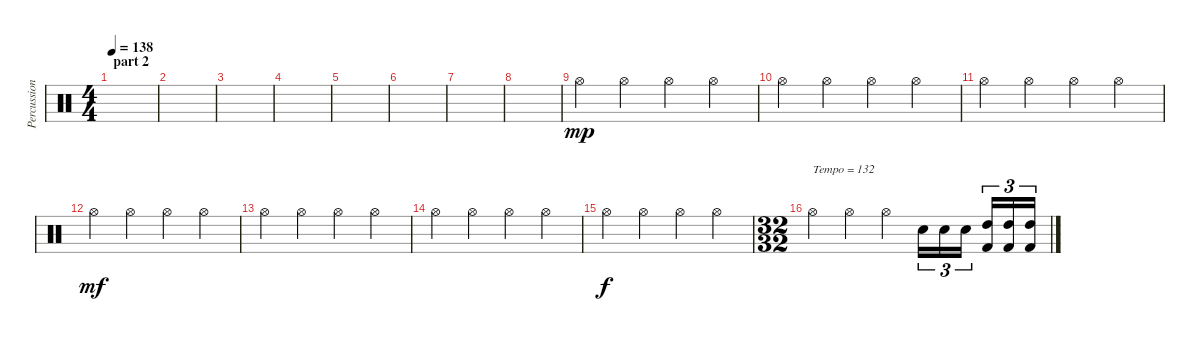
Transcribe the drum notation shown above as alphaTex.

\track ("Percussion" "Percussion") {instrument percussion}
\staff {score}
\articulation defaults
\ts (4 4)
\section ("" "part 2")
\tempo 138
\clef neutral
\ks c
|
|
|
|
|
|
|
|
"Hi-Hat (open)".4{dy mp} "Hi-Hat (open)".4 "Hi-Hat (open)".4 "Hi-Hat (open)".4 |
"Hi-Hat (open)".4 "Hi-Hat (open)".4 "Hi-Hat (open)".4 "Hi-Hat (open)".4 |
"Hi-Hat (open)".4 "Hi-Hat (open)".4 "Hi-Hat (open)".4 "Hi-Hat (open)".4 |
"Hi-Hat (open)".4{dy mf} "Hi-Hat (open)".4 "Hi-Hat (open)".4 "Hi-Hat (open)".4 |
"Hi-Hat (open)".4 "Hi-Hat (open)".4 "Hi-Hat (open)".4 "Hi-Hat (open)".4 |
"Hi-Hat (open)".4 "Hi-Hat (open)".4 "Hi-Hat (open)".4 "Hi-Hat (open)".4 |
"Hi-Hat (open)".4{dy f} "Hi-Hat (open)".4 "Hi-Hat (open)".4 "Hi-Hat (open)".4 |
\ts (32 32)
"Hi-Hat (open)".4{txt "Tempo = 132"} "Hi-Hat (open)".4 "Hi-Hat (open)".4 "Snare (hit) 2".16{tu (3 2)} "Snare (hit) 2".16{tu (3 2)} "Snare (hit) 2".16{tu (3 2)} ("Kick (hit) 2" "High Tom (hit)").16{tu (3 2)} ("Kick (hit) 2" "High Tom (hit)").16{tu (3 2)} ("Kick (hit) 2" "High Tom (hit)").16{tu (3 2)}
